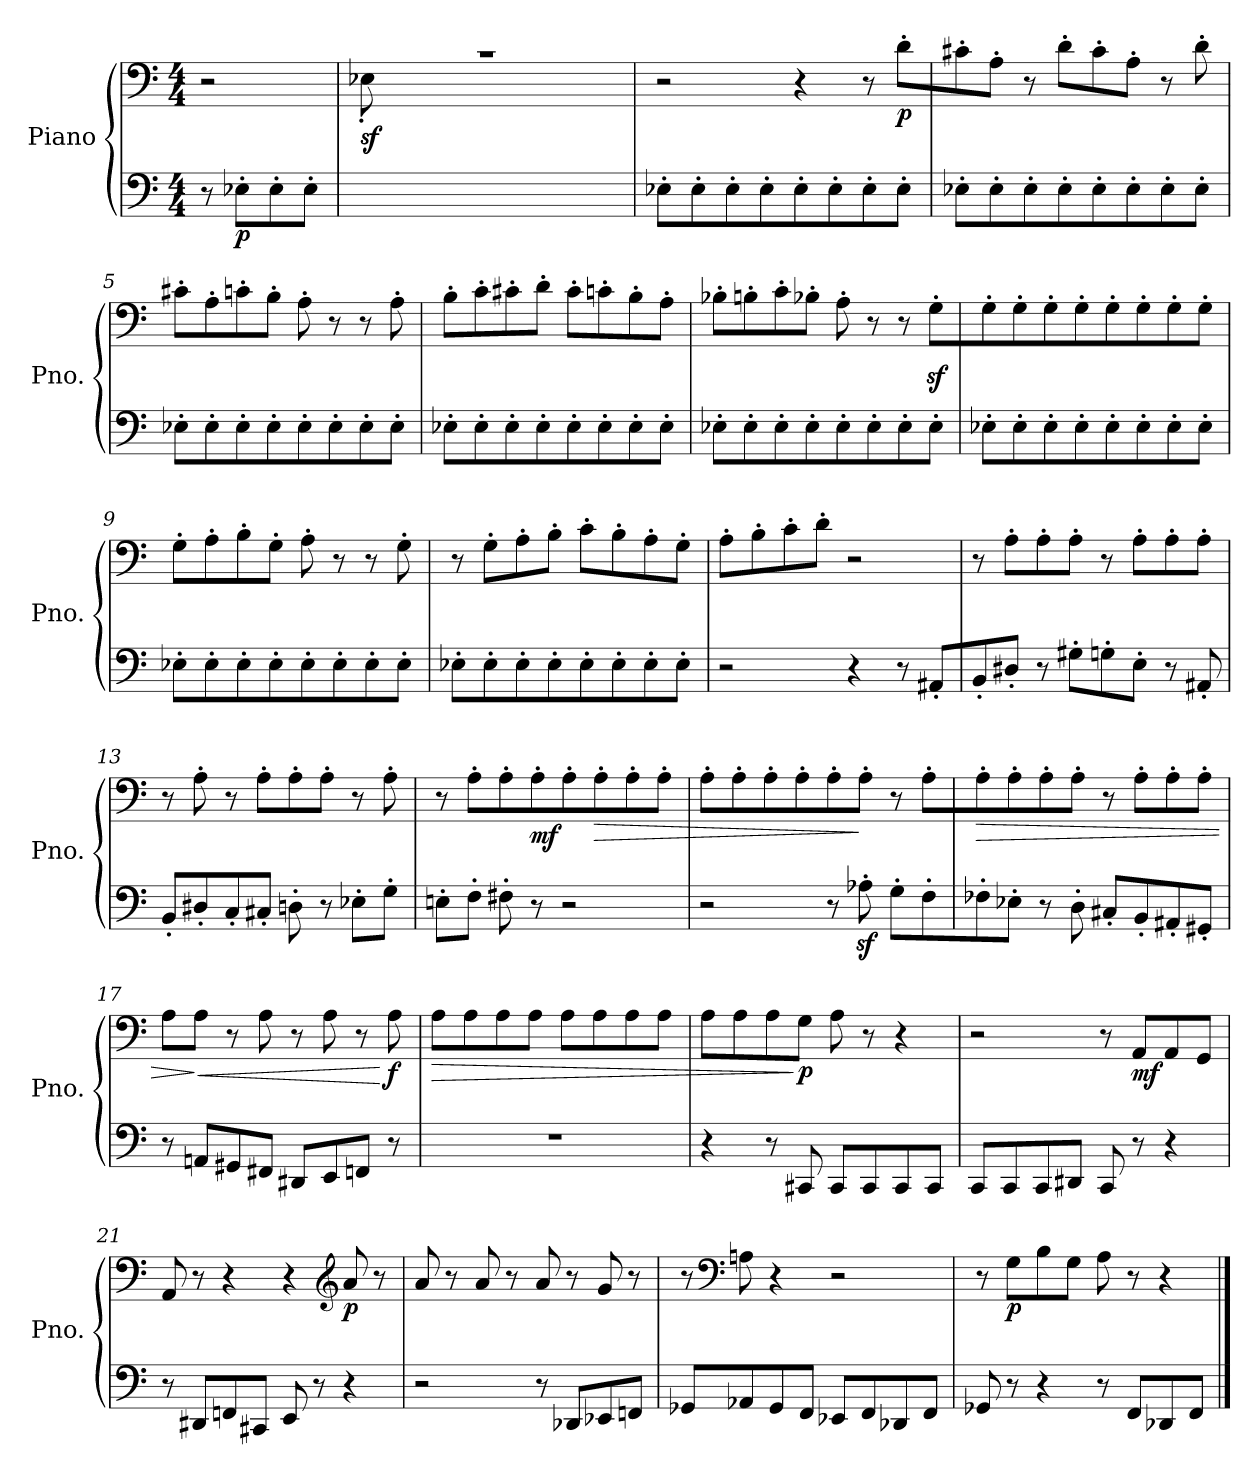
**kern	**kern	**dynam
*part1	*part1	*part1
*staff2	*staff1	*staff1/2
*I"Piano	*	*
*I'Pno.	*	*
*clefF4	*clefF4	*
*k[]	*k[]	*
*M4/4	*M4/4	*
=1	=1	=1
8r	2r	.
*	*MM126	*
!	!	!LO:DY:b=2
8E-X'\L	.	p
8E-'\	.	.
8E-'\J	.	.
=2	=2	=2
*	*^	*
!	!	!	!LO:DY:a=2
8ryy	1r	8E-X'\L	sf
8E-X'/	.	2..ryy	.
8E-'/	.	.	.
8E-'/	.	.	.
8E-'/	.	.	.
8E-'/	.	.	.
8E-'/	.	.	.
8E-'/J	.	.	.
*	*v	*v	*
=3	=3	=3
8E-X'\L	2r	.
8E-'\	.	.
8E-'\	.	.
8E-'\	.	.
8E-'\	4r	.
8E-'\	.	.
8E-'\	8r	.
!	!	!LO:DY:b
8E-'\J	8d'\L	p
=4	=4	=4
8E-X'\L	8c#X'\	.
8E-'\	8A'\J	.
8E-'\	8r	.
8E-'\	8d'\L	.
8E-'\	8c#'\	.
8E-'\	8A'\J	.
8E-'\	8r	.
8E-'\J	8d'\	.
=5	=5	=5
8E-X'\L	8c#X'\L	.
8E-'\	8A'\	.
8E-'\	8cn'\	.
8E-'\	8B'\J	.
8E-'\	8A'\	.
8E-'\	8r	.
8E-'\	8r	.
8E-'\J	8A'\	.
!!LO:LB:g=z
=6	=6	=6
8E-X'\L	8B'\L	.
8E-'\	8c'\	.
8E-'\	8c#X'\	.
8E-'\	8d'\J	.
8E-'\	8c#'\L	.
8E-'\	8cn'\	.
8E-'\	8B'\	.
8E-'\J	8A'\J	.
=7	=7	=7
8E-X'\L	8B-X'\L	.
8E-'\	8Bn'\	.
8E-'\	8c'\	.
8E-'\	8B-X'\J	.
8E-'\	8A'\	.
8E-'\	8r	.
8E-'\	8r	.
8E-'\J	8Gz<'\L	.
=8	=8	=8
8E-X'\L	8G'\	.
8E-'\	8G'\	.
8E-'\	8G'\	.
8E-'\	8G'\	.
8E-'\	8G'\	.
8E-'\	8G'\	.
8E-'\	8G'\	.
8E-'\J	8G'\J	.
=9	=9	=9
8E-X'\L	8G'\L	.
8E-'\	8A'\	.
8E-'\	8B'\	.
8E-'\	8G'\J	.
8E-'\	8A'\	.
8E-'\	8r	.
8E-'\	8r	.
8E-'\J	8G'\	.
!!LO:LB:g=z
=10	=10	=10
8E-X'\L	8r	.
8E-'\	8G'\L	.
8E-'\	8A'\	.
8E-'\	8B'\J	.
8E-'\	8c'\L	.
8E-'\	8B'\	.
8E-'\	8A'\	.
8E-'\J	8G'\J	.
=11	=11	=11
2r	8A'\L	.
.	8B'\	.
.	8c'\	.
.	8d'\J	.
4r	2r	.
8r	.	.
8AA#X'/L	.	.
=12	=12	=12
8BB'/	8r	.
8D#X'/J	8A'\L	.
8r	8A'\	.
8G#X'\L	8A'\J	.
8Gn'\	8r	.
8E'\J	8A'\L	.
8r	8A'\	.
8AA#X'/	8A'\J	.
=13	=13	=13
8BB'/L	8r	.
8D#X'/	8A'\	.
8C'/	8r	.
8C#X'/J	8A'\L	.
8Dn'\	8A'\	.
8r	8A'\J	.
8E-X'\L	8r	.
8G'\J	8A'\	.
!!LO:LB:g=z
=14	=14	=14
8En'\L	8r	.
8F'\J	8A'\L	.
8F#X'\	8A'\	.
!	!	!LO:DY:b
8r	8A'\	mf
2r	8A'\	.
!	!	!LO:HP:b
.	8A'\	>
.	8A'\	.
.	8A'\J	.
=15	=15	=15
2r	8A'\L	.
.	8A'\	.
.	8A'\	.
.	8A'\	.
8r	8A'\	.
8A-Xz<'\	8A'\J	]
8G'\L	8r	.
8F'\	8A'\L	.
=16	=16	=16
!	!	!LO:HP:b
8F-X'\	8A'\	>
8E-X'\J	8A'\	.
8r	8A'\	.
8D'\	8A'\J	.
8C#X'/L	8r	.
8BB'/	8A'\L	.
8AA#X'/	8A'\	.
8GG#X'/J	8A'\J	.
!!LO:LB:g=z
=17	=17	=17
8r	8A\L	.
!	!	!LO:HP:n=1:b
8AAn/L	8A\J	] <
8GG#X/	8r	.
8FF#X/J	8A\	.
8DD#X/L	8r	.
8EE/	8A\	.
8FFn/J	8r	.
!	!	!LO:DY:n=1:b
8r	8A\	[ f
=18	=18	=18
!	!	!LO:HP:b
1r	8A\L	>
.	8A\	.
.	8A\	.
.	8A\J	.
.	8A\L	.
.	8A\	.
.	8A\	.
.	8A\J	.
=19	=19	=19
4r	8A\L	.
.	8A\	.
8r	8A\	.
!	!	!LO:DY:n=1:b
8CC#X/	8G\J	] p
8CC#/L	8A\	.
8CC#/	8r	.
8CC#/	4r	.
8CC#/J	.	.
=20	=20	=20
8CC/L	2r	.
8CC/	.	.
8CC/	.	.
8DD#X/J	.	.
8CC/	8r	.
!	!	!LO:DY:b
8r	8AA/L	mf
4r	8AA/	.
.	8GG/J	.
!!LO:LB:g=z
=21	=21	=21
8r	8AA/	.
8DD#X/L	8r	.
8FFn/	4r	.
8CC#X/J	.	.
8EE/	4r	.
8r	.	.
*	*clefG2	*
!	!	!LO:DY:b
4r	8a/	p
.	8r	.
=22	=22	=22
2r	8a/	.
.	8r	.
.	8a/	.
.	8r	.
8r	8a/	.
8DD-X/L	8r	.
8EE-X/	8g/	.
8FFn/J	8r	.
=23	=23	=23
8GG-X/L	8r	.
*	*clefF4	*
8AA-X/	8An\	.
8GG-/	4r	.
8FF/J	.	.
8EE-X/L	2r	.
8FF/	.	.
8DD-X/	.	.
8FF/J	.	.
=24	=24	=24
8GG-X/	8r	.
!	!	!LO:DY:b
8r	8G\L	p
4r	8B\	.
.	8G\J	.
8r	8A\	.
8FF/L	8r	.
8DD-X/	4r	.
8FF/J	.	.
==	==	==
*-	*-	*-
